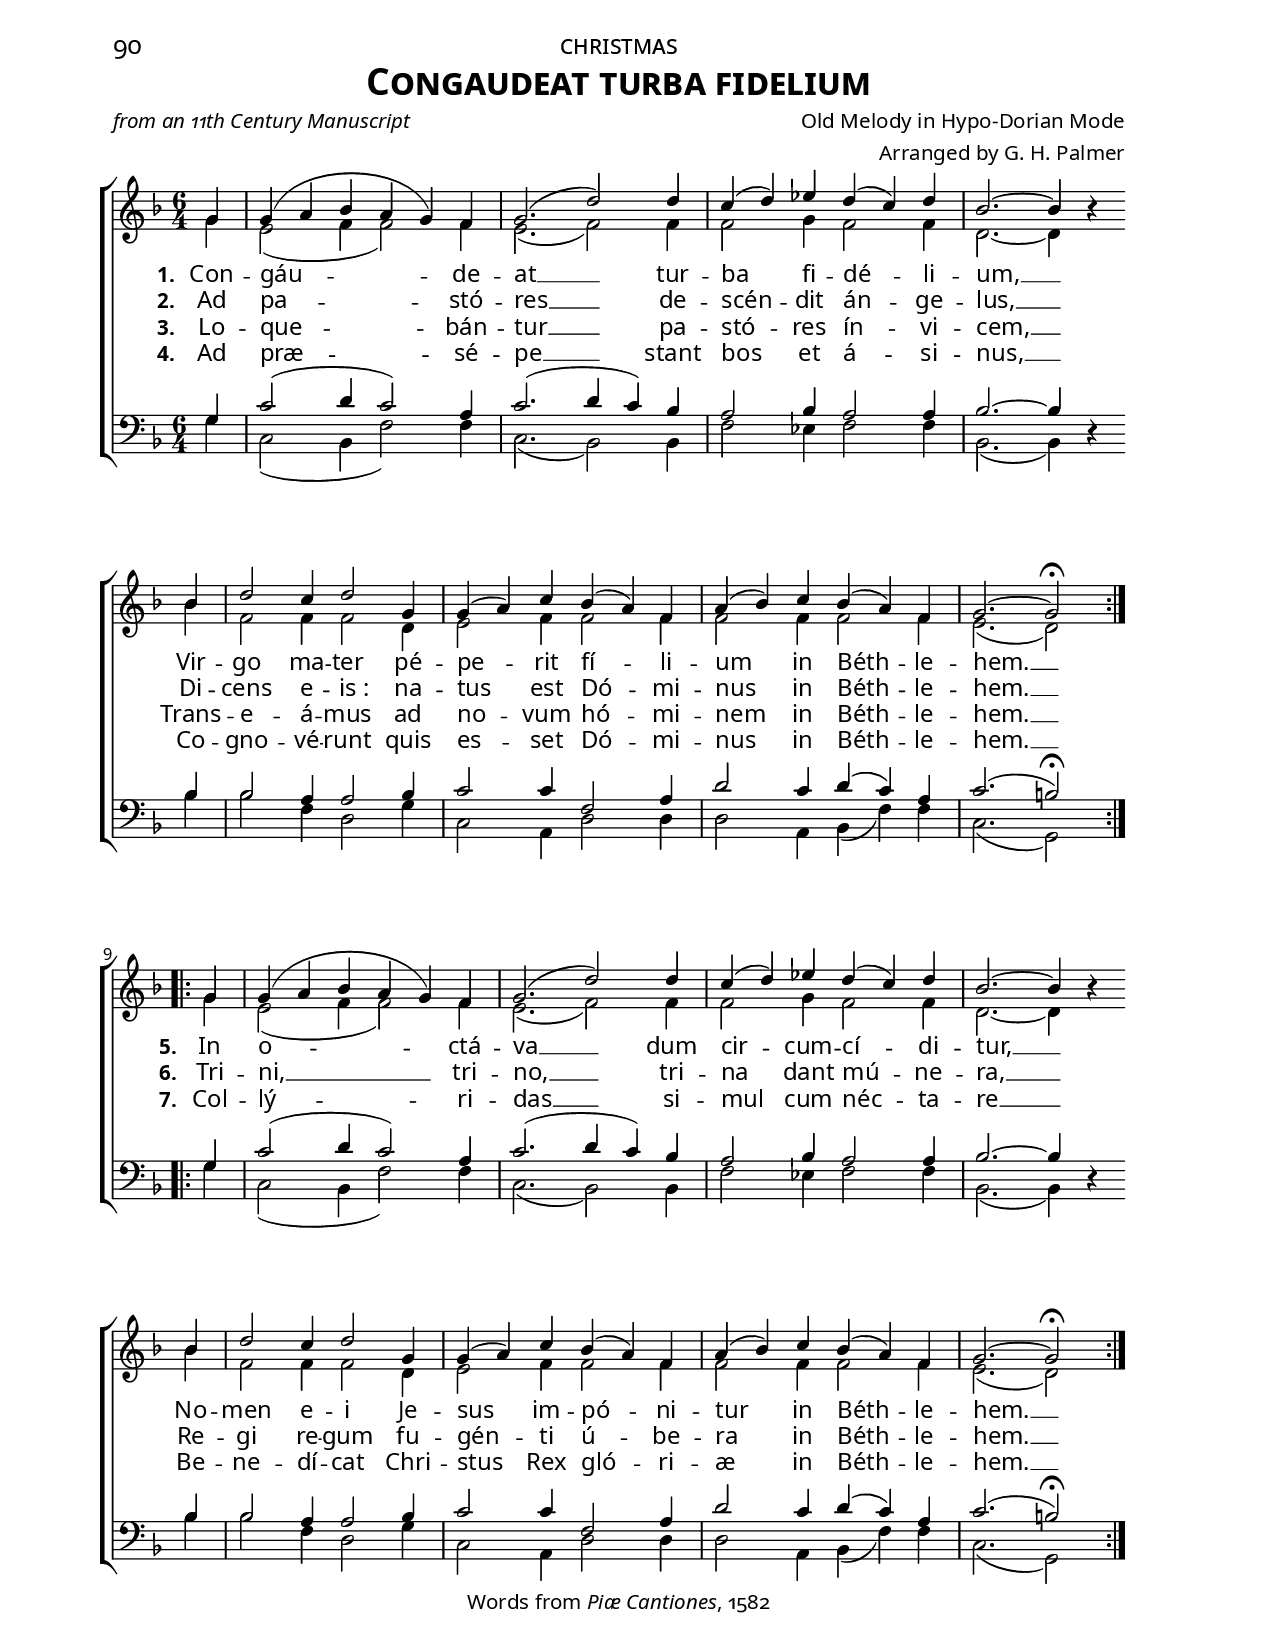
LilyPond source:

\version "2.14.2"
\include "util.ly"
\paper {
  print-all-headers = ##t
  paper-height = 11\in
  paper-width = 8.5\in
  indent = 0\in
  %system-system-spacing = #'((basic-distance . 10) (padding . 0))
  %score-markup-spacing =
  %  #'((basic-distance . 0)
  %     (minimum-distance . 0)
  %     (padding . -11)
  %     (stretchability . 100))
  system-system-spacing =
    #'((basic-distance . 0)
       (minimum-distance . 0)
       (padding . -1)
       (stretchability . 100))
  ragged-last-bottom = ##f
  ragged-bottom = ##f
  two-sided = ##t
  inner-margin = 1\in
  outer-margin = 0.75\in
  top-margin = 0.26\in
  bottom-margin = 0.25\in
  first-page-number = #090
  print-first-page-number = ##t
  headerLine = \markup{\override #'(font-name . "Garamond Premier Pro") \smallCapsOldStyle"christmas"}
  oddHeaderMarkup = \markup\fill-line{
     \override #'(font-name . "Garamond Premier Pro")\abs-fontsize #12.5
     \combine 
        \fill-line{"" \on-the-fly #print-page-number-check-first
        \oldStylePageNum""
        }
        \fill-line{\headerLine}
  }
  evenHeaderMarkup = \markup {
     \override #'(font-name . "Garamond Premier Pro")\abs-fontsize #12.5
     \combine
        \on-the-fly #print-page-number-check-first
        \oldStylePageNum""
        \fill-line{\headerLine}
  }
}

#(set-global-staff-size 18) \paper{ #(define fonts (make-pango-font-tree "Garamond Premier Pro" "Garamond Premier Pro" "Garamond Premier Pro" (/ 18 20))) }
global = {
  \key f \major
  \time 6/4
}

sopMusic = \relative c'' {
  \repeat volta 2 {
    \partial 4 g4 |
    g( a bes a g) f |
    g2.( d'2)  d4 |
    c( d) ees d( c) d |
    bes2.~ bes4 bes\rest \bar""\break bes |
    
    d2 c4 d2 g,4 |
    g( a) c bes( a) f |
    a( bes) c bes( a) f |
    \partial 4*5 g2.~ g2\fermata \break 
  }
}
sopWords = \lyricmode {
  
}

altoMusic = \relative c'' {
  g4 |
  e2( f4 f2) f4 |
  e2.( f2) f4 |
  f2 g4 f2 f4 |
  d2.~ d4 s4 bes' |
  
  f2 f4 f2 d4 |
  e2 f4 f2 f4 |
  f2 f4 f2 f4 |
  e2.( d2)
}
altoWords = \lyricmode {
  \dropLyricsIX
  \set stanza = #"1. "
  Con -- gáu -- de -- at __ tur -- ba fi -- dé -- li -- um, __
  Vir -- go ma -- ter pé -- pe -- rit fí -- li -- um
  in Béth -- le -- hem. __
  
  
  \set stanza = #"5. "
  In o -- ctá -- va __ dum cir -- cum -- cí -- di -- tur, __
  No -- men e -- i Je -- sus im -- pó -- ni -- tur
  in Béth -- le -- hem. __
}
altoWordsII = \lyricmode {
  \dropLyricsIX
%\markup\italic
  \set stanza = #"2. "  
  Ad pa -- stó -- res __ de -- scén -- dit án -- ge -- lus, __
  Di -- cens e -- is_: na -- tus est Dó -- mi -- nus
  in Béth -- le -- hem. __
  
  
  \set stanza = #"6. "
  Tri -- ni, __ tri -- no, __ tri -- na dant mú -- ne -- ra, __
  Re -- gi re -- gum fu -- gén -- ti ú -- be -- ra
  in Béth -- le -- hem. __
}
altoWordsIII = \lyricmode {
  \dropLyricsIX
  \set stanza = #"3. "
  Lo -- que -- bán -- tur __ pa -- stó -- res ín -- vi -- cem, __
  Trans -- e -- á -- mus ad no -- vum hó -- mi -- nem
  in Béth -- le -- hem. __
  
  
  \set stanza = #"7. "
  Col -- lý -- ri -- das __ si -- mul cum néc -- ta -- re __
  Be -- ne -- dí -- cat Chri -- stus Rex gló -- ri -- æ
  in Béth -- le -- hem. __
}
altoWordsIV = \lyricmode {
  \dropLyricsIX
  \set stanza = #"4. "
  Ad præ -- sé -- pe __ stant bos et á -- si -- nus, __
  Co -- gno -- vé -- runt quis es -- set Dó -- mi -- nus
  in Béth -- le -- hem. __
}
altoWordsV = \lyricmode {
}
altoWordsVI = \lyricmode {
}
altoWordsVII = \lyricmode {
}
tenorMusic = \relative c' {
  g4 |
  c2( d4 c2) a4 |
  c2.( d4 c4) bes |
  a2 bes4 a2 a4 |
  bes2.~ bes4 s4 bes |
  
  bes2 a4 a2 bes4 |
  c2 c4 f,2 a4 |
  d2 c4 d( c) a |
  c2.( b2\fermata)
}
tenorWords = \lyricmode {

}

bassMusic = \relative c' {
  g4 |
  c,2( bes4 f'2) f4 |
  c2.( bes2) bes4 |
  f'2 ees4 f2 f4 |
  bes,2.( bes4) d4\rest bes'4 |
  
  bes2 f4 d2 g4 |
  c,2 a4 d2 d4 |
  d2 a4 bes( f') f |
  c2.( g2)
}
bassWords = \lyricmode {

}

pianoRH = \relative c' {
  
}
pianoLH = \relative c' {
  
}

\score {
  <<
   \new ChoirStaff <<
%    \new Lyrics = sopranos { s1 }
    \new Staff = women <<
      \new Voice = "sopranos" {
        \voiceOne
        << \global \repeat unfold2\sopMusic >>
      }
      \new Voice = "altos" {
        \voiceTwo
        << \global \repeat unfold2\altoMusic >>
      }
    >>
    \new Staff = men <<
      \clef bass
      \new Voice = "tenors" {
        \voiceOne
        << \global \repeat unfold2\tenorMusic >>
      }
      \new Voice = "basses" {
        \voiceTwo << \global \repeat unfold2\bassMusic >>
      }
    >>
%    \new Lyrics = basses { s1 }
%    \context Lyrics = sopranos \lyricsto sopranos \sopWords
    \new Lyrics = "altosVII"  \with { alignBelowContext = #"women" } \lyricsto "sopranos" \altoWordsVII
    \new Lyrics = "altosVI"  \with { alignBelowContext = #"women" } \lyricsto "sopranos" \altoWordsVI
    \new Lyrics = "altosV"  \with { alignBelowContext = #"women" } \lyricsto "sopranos" \altoWordsV
    \new Lyrics = "altosIV"  \with { alignBelowContext = #"women" } \lyricsto "sopranos" \altoWordsIV
    \new Lyrics = "altosIII"  \with { alignBelowContext = #"women" } \lyricsto "sopranos" \altoWordsIII
    \new Lyrics = "altosII"  \with { alignBelowContext = #"women" } \lyricsto "sopranos" \altoWordsII
    \new Lyrics = "altos"  \with { alignBelowContext = #"women" \override VerticalAxisGroup #'nonstaff-relatedstaff-spacing = #'((padding . -0.5))} \lyricsto "sopranos" \altoWords
    \context Lyrics = tenors \lyricsto tenors \tenorWords
%    \context Lyrics = basses \lyricsto basses \bassWords
   >>
%    \new PianoStaff << \new Staff { \new Voice { \pianoRH } } \new Staff { \clef "bass" \pianoLH } >>
  >>
  \layout {
  \context {
    \Lyrics
    \override LyricText #'font-size = #1.3
  }
    \context {
      \Score
      %\override SpacingSpanner #'base-shortest-duration = #(ly:make-moment 1 8)
      %\override SpacingSpanner #'common-shortest-duration = #(ly:make-moment 1 4)
    }
    \context {
      % a little smaller so lyrics
      % can be closer to the staff
      \Staff
      \override VerticalAxisGroup #'minimum-Y-extent = #'(-3 . 3)
    }
    \context {
      \Lyrics
      \override LyricText #'X-offset = #center-on-word
    }
  }
  \header {
    title = \markup{\override #'(font-name . "Garamond Premier Pro Semibold"){ \abs-fontsize #18 \smallCapsOldStyle"Congaudeat turba fidelium"}}
    poet = \markup\concat{\italic \oldStyleNum"from an 11th Century Manuscript"}
    composer = \markup\oldStyleNum"Old Melody in Hypo-Dorian Mode"
    arranger = \markup\oldStyleNum"Arranged by G. H. Palmer"
  }
}
\header {
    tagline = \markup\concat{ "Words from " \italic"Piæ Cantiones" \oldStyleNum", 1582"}
  }

